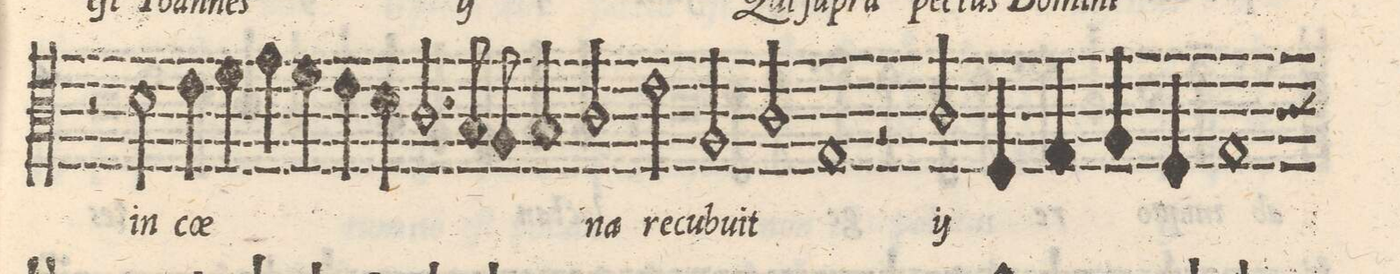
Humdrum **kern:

**kern	**text
*I"TENOR	*
*clefC3	*
*k[]	*
*met(C|)	*
*M2/1	*
=27-	=27-
2r	.
2d\	in
4e\	cœ-
4f\	.
4g\	.
4f\	.
=28-	=28-
4e\	.
4d\	.
2.cny/	.
8B/	.
8A/	.
2B/	.
=29-	=29-
2c/	-na
2e\	re-
2A/	-cu-
2c/	-bu-
=30-	=30-
1G	-it
2r	.
*	*ij
2c/	in
=31-	=31-
4F/	re-
4G/	-cu-
4A/	-bu-
4F/	.
*custos:c	*
1G	.
*-	*-
